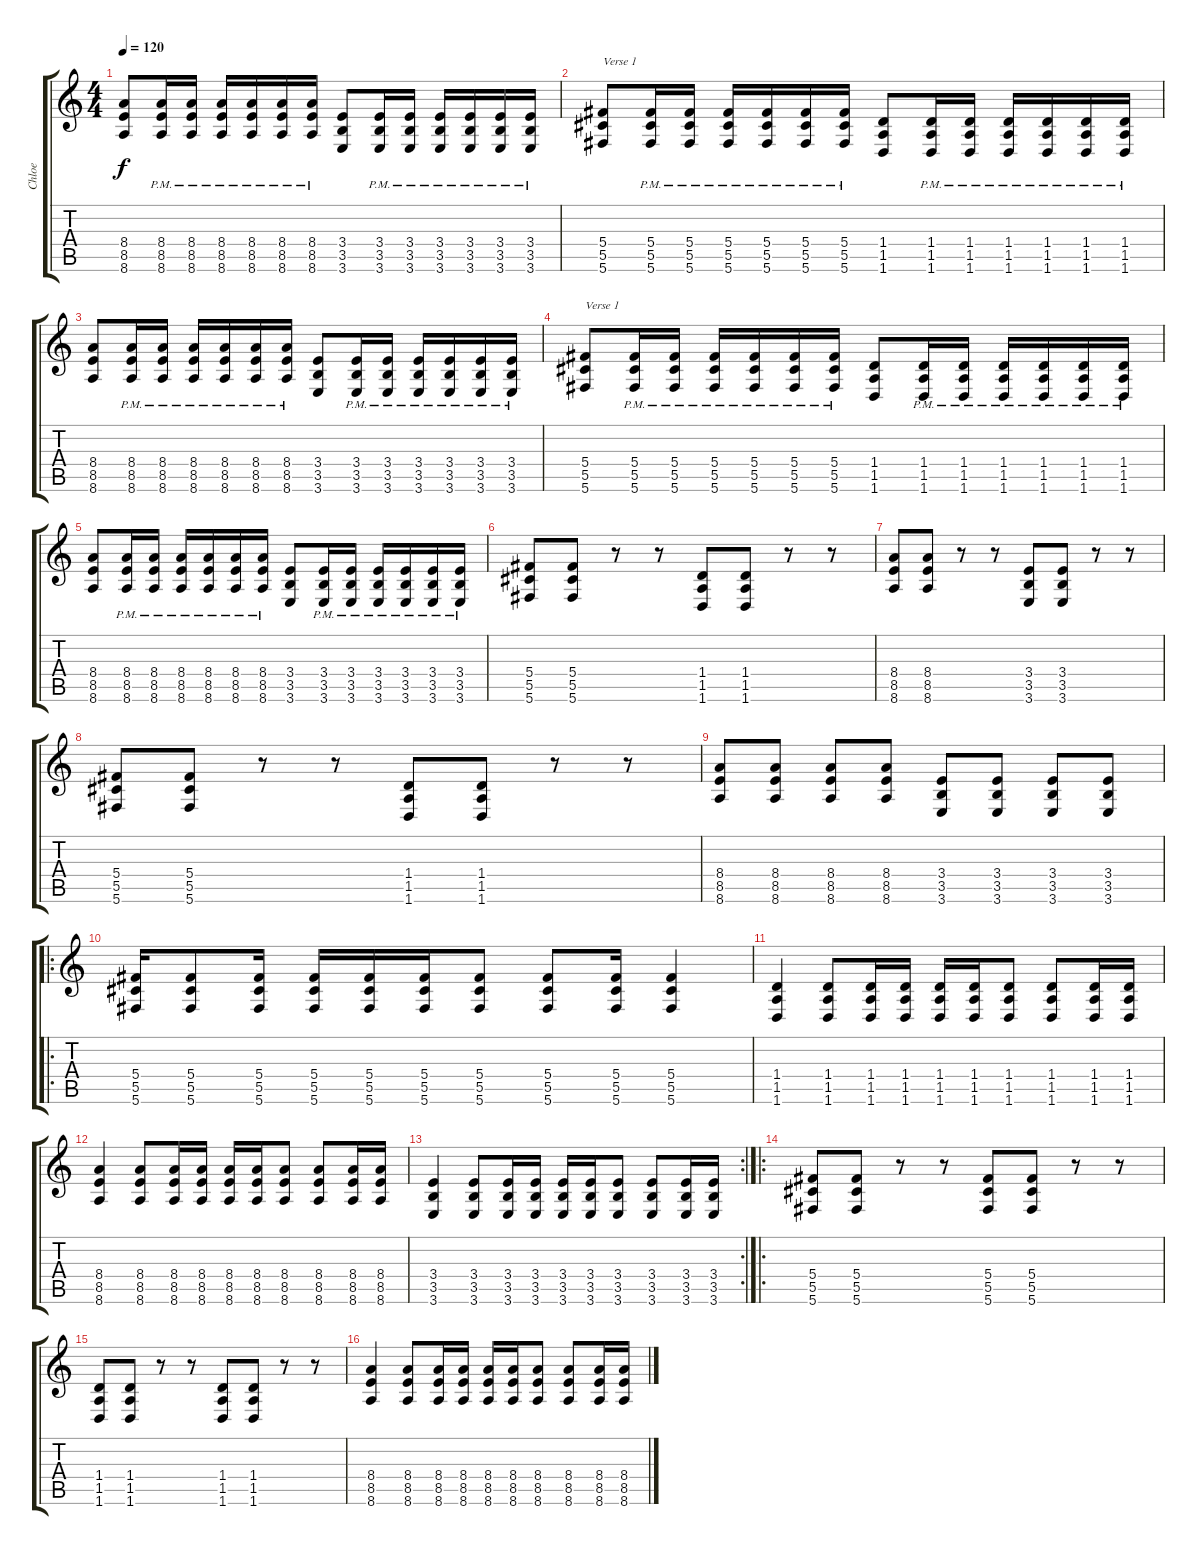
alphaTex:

\track ("Chloe" "Chloe") {instrument distortionguitar}
\staff {score tabs}
\tuning (Eb4 Bb3 Gb3 Db3 Ab2 Db2) {hide}
\ts (4 4)
\tempo 120
\clef g2
\ks c
(8.4 8.5 8.6).8{dy f} (8.4{pm} 8.5{pm} 8.6{pm}).16 (8.4{pm} 8.5{pm} 8.6{pm}).16 (8.4{pm} 8.5{pm} 8.6{pm}).16 (8.4{pm} 8.5{pm} 8.6{pm}).16 (8.4{pm} 8.5{pm} 8.6{pm}).16 (8.4{pm} 8.5{pm} 8.6{pm}).16 (3.4 3.5 3.6).8 (3.4{pm} 3.5{pm} 3.6{pm}).16 (3.4{pm} 3.5{pm} 3.6{pm}).16 (3.4{pm} 3.5{pm} 3.6{pm}).16 (3.4{pm} 3.5{pm} 3.6{pm}).16 (3.4{pm} 3.5{pm} 3.6{pm}).16 (3.4{pm} 3.5{pm} 3.6{pm}).16 |
(5.4 5.5 5.6).8{txt "Verse 1"} (5.4{pm} 5.5{pm} 5.6{pm}).16 (5.4{pm} 5.5{pm} 5.6{pm}).16 (5.4{pm} 5.5{pm} 5.6{pm}).16 (5.4{pm} 5.5{pm} 5.6{pm}).16 (5.4{pm} 5.5{pm} 5.6{pm}).16 (5.4{pm} 5.5{pm} 5.6{pm}).16 (1.4 1.5 1.6).8 (1.4{pm} 1.5{pm} 1.6{pm}).16 (1.4{pm} 1.5{pm} 1.6{pm}).16 (1.4{pm} 1.5{pm} 1.6{pm}).16 (1.4{pm} 1.5{pm} 1.6{pm}).16 (1.4{pm} 1.5{pm} 1.6{pm}).16 (1.4{pm} 1.5{pm} 1.6{pm}).16 |
(8.4 8.5 8.6).8 (8.4{pm} 8.5{pm} 8.6{pm}).16 (8.4{pm} 8.5{pm} 8.6{pm}).16 (8.4{pm} 8.5{pm} 8.6{pm}).16 (8.4{pm} 8.5{pm} 8.6{pm}).16 (8.4{pm} 8.5{pm} 8.6{pm}).16 (8.4{pm} 8.5{pm} 8.6{pm}).16 (3.4 3.5 3.6).8 (3.4{pm} 3.5{pm} 3.6{pm}).16 (3.4{pm} 3.5{pm} 3.6{pm}).16 (3.4{pm} 3.5{pm} 3.6{pm}).16 (3.4{pm} 3.5{pm} 3.6{pm}).16 (3.4{pm} 3.5{pm} 3.6{pm}).16 (3.4{pm} 3.5{pm} 3.6{pm}).16 |
(5.4 5.5 5.6).8{txt "Verse 1"} (5.4{pm} 5.5{pm} 5.6{pm}).16 (5.4{pm} 5.5{pm} 5.6{pm}).16 (5.4{pm} 5.5{pm} 5.6{pm}).16 (5.4{pm} 5.5{pm} 5.6{pm}).16 (5.4{pm} 5.5{pm} 5.6{pm}).16 (5.4{pm} 5.5{pm} 5.6{pm}).16 (1.4 1.5 1.6).8 (1.4{pm} 1.5{pm} 1.6{pm}).16 (1.4{pm} 1.5{pm} 1.6{pm}).16 (1.4{pm} 1.5{pm} 1.6{pm}).16 (1.4{pm} 1.5{pm} 1.6{pm}).16 (1.4{pm} 1.5{pm} 1.6{pm}).16 (1.4{pm} 1.5{pm} 1.6{pm}).16 |
(8.4 8.5 8.6).8 (8.4{pm} 8.5{pm} 8.6{pm}).16 (8.4{pm} 8.5{pm} 8.6{pm}).16 (8.4{pm} 8.5{pm} 8.6{pm}).16 (8.4{pm} 8.5{pm} 8.6{pm}).16 (8.4{pm} 8.5{pm} 8.6{pm}).16 (8.4{pm} 8.5{pm} 8.6{pm}).16 (3.4 3.5 3.6).8 (3.4{pm} 3.5{pm} 3.6{pm}).16 (3.4{pm} 3.5{pm} 3.6{pm}).16 (3.4{pm} 3.5{pm} 3.6{pm}).16 (3.4{pm} 3.5{pm} 3.6{pm}).16 (3.4{pm} 3.5{pm} 3.6{pm}).16 (3.4{pm} 3.5{pm} 3.6{pm}).16 |
(5.4 5.5 5.6).8 (5.4 5.5 5.6).8 r.8 r.8 (1.4 1.5 1.6).8 (1.4 1.5 1.6).8 r.8 r.8 |
(8.4 8.5 8.6).8 (8.4 8.5 8.6).8 r.8 r.8 (3.4 3.5 3.6).8 (3.4 3.5 3.6).8 r.8 r.8 |
(5.4 5.5 5.6).8 (5.4 5.5 5.6).8 r.8 r.8 (1.4 1.5 1.6).8 (1.4 1.5 1.6).8 r.8 r.8 |
(8.4 8.5 8.6).8 (8.4 8.5 8.6).8 (8.4 8.5 8.6).8 (8.4 8.5 8.6).8 (3.4 3.5 3.6).8 (3.4 3.5 3.6).8 (3.4 3.5 3.6).8 (3.4 3.5 3.6).8 |
\ro
(5.4 5.5 5.6).16 (5.4 5.5 5.6).8 (5.4 5.5 5.6).16 (5.4 5.5 5.6).16 (5.4 5.5 5.6).16 (5.4 5.5 5.6).16 (5.4 5.5 5.6).8 (5.4 5.5 5.6).8 (5.4 5.5 5.6).16 (5.4 5.5 5.6).4 |
(1.4 1.5 1.6).4 (1.4 1.5 1.6).8 (1.4 1.5 1.6).16 (1.4 1.5 1.6).16 (1.4 1.5 1.6).16 (1.4 1.5 1.6).16 (1.4 1.5 1.6).8 (1.4 1.5 1.6).8 (1.4 1.5 1.6).16 (1.4 1.5 1.6).16 |
(8.4 8.5 8.6).4 (8.4 8.5 8.6).8 (8.4 8.5 8.6).16 (8.4 8.5 8.6).16 (8.4 8.5 8.6).16 (8.4 8.5 8.6).16 (8.4 8.5 8.6).8 (8.4 8.5 8.6).8 (8.4 8.5 8.6).16 (8.4 8.5 8.6).16 |
\rc 2
(3.4 3.5 3.6).4 (3.4 3.5 3.6).8 (3.4 3.5 3.6).16 (3.4 3.5 3.6).16 (3.4 3.5 3.6).16 (3.4 3.5 3.6).16 (3.4 3.5 3.6).8 (3.4 3.5 3.6).8 (3.4 3.5 3.6).16 (3.4 3.5 3.6).16 |
\ro
(5.4 5.5 5.6).8 (5.4 5.5 5.6).8 r.8 r.8 (5.4 5.5 5.6).8 (5.4 5.5 5.6).8 r.8 r.8 |
(1.4 1.5 1.6).8 (1.4 1.5 1.6).8 r.8 r.8 (1.4 1.5 1.6).8 (1.4 1.5 1.6).8 r.8 r.8 |
(8.4 8.5 8.6).4 (8.4 8.5 8.6).8 (8.4 8.5 8.6).16 (8.4 8.5 8.6).16 (8.4 8.5 8.6).16 (8.4 8.5 8.6).16 (8.4 8.5 8.6).8 (8.4 8.5 8.6).8 (8.4 8.5 8.6).16 (8.4 8.5 8.6).16
